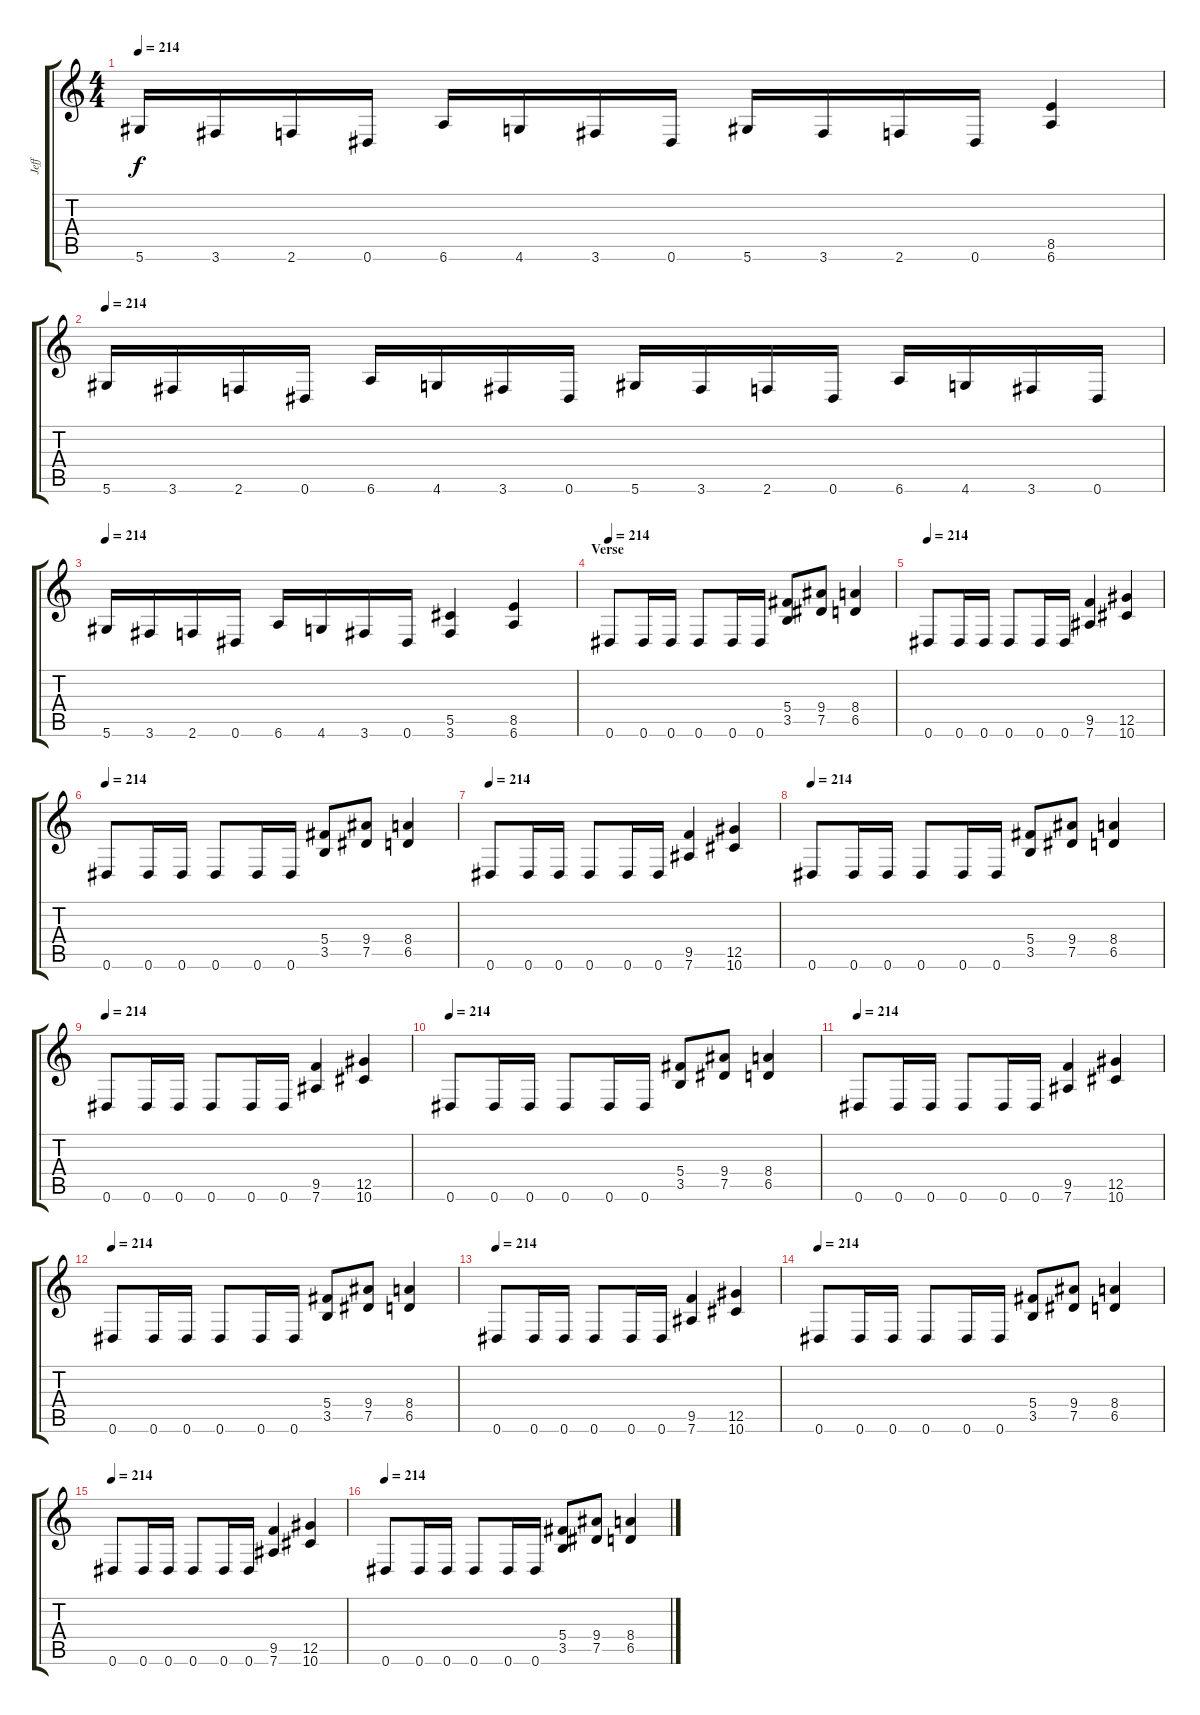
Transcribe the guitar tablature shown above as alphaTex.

\track ("Jeff" "Jeff") {instrument distortionguitar}
\staff {score tabs}
\tuning (Eb4 Bb3 Gb3 Db3 Ab2 Eb2) {hide}
\ts (4 4)
\tempo 214
\clef g2
\ks c
5.6.16{dy f} 3.6.16 2.6.16 0.6.16 6.6.16 4.6.16 3.6.16 0.6.16 5.6.16 3.6.16 2.6.16 0.6.16 (8.5 6.6).4 |
\tempo 214
5.6.16 3.6.16 2.6.16 0.6.16 6.6.16 4.6.16 3.6.16 0.6.16 5.6.16 3.6.16 2.6.16 0.6.16 6.6.16 4.6.16 3.6.16 0.6.16 |
\tempo 214
5.6.16 3.6.16 2.6.16 0.6.16 6.6.16 4.6.16 3.6.16 0.6.16 (5.5 3.6).4 (8.5 6.6).4 |
\section ("" "Verse")
\tempo 214
0.6.8 0.6.16 0.6.16 0.6.8 0.6.16 0.6.16 (5.4 3.5).8 (9.4 7.5).8 (8.4 6.5).4 |
\tempo 214
0.6.8 0.6.16 0.6.16 0.6.8 0.6.16 0.6.16 (9.5 7.6).4 (12.5 10.6).4 |
\tempo 214
0.6.8 0.6.16 0.6.16 0.6.8 0.6.16 0.6.16 (5.4 3.5).8 (9.4 7.5).8 (8.4 6.5).4 |
\tempo 214
0.6.8 0.6.16 0.6.16 0.6.8 0.6.16 0.6.16 (9.5 7.6).4 (12.5 10.6).4 |
\tempo 214
0.6.8 0.6.16 0.6.16 0.6.8 0.6.16 0.6.16 (5.4 3.5).8 (9.4 7.5).8 (8.4 6.5).4 |
\tempo 214
0.6.8 0.6.16 0.6.16 0.6.8 0.6.16 0.6.16 (9.5 7.6).4 (12.5 10.6).4 |
\tempo 214
0.6.8 0.6.16 0.6.16 0.6.8 0.6.16 0.6.16 (5.4 3.5).8 (9.4 7.5).8 (8.4 6.5).4 |
\tempo 214
0.6.8 0.6.16 0.6.16 0.6.8 0.6.16 0.6.16 (9.5 7.6).4 (12.5 10.6).4 |
\tempo 214
0.6.8 0.6.16 0.6.16 0.6.8 0.6.16 0.6.16 (5.4 3.5).8 (9.4 7.5).8 (8.4 6.5).4 |
\tempo 214
0.6.8 0.6.16 0.6.16 0.6.8 0.6.16 0.6.16 (9.5 7.6).4 (12.5 10.6).4 |
\tempo 214
0.6.8 0.6.16 0.6.16 0.6.8 0.6.16 0.6.16 (5.4 3.5).8 (9.4 7.5).8 (8.4 6.5).4 |
\tempo 214
0.6.8 0.6.16 0.6.16 0.6.8 0.6.16 0.6.16 (9.5 7.6).4 (12.5 10.6).4 |
\tempo 214
0.6.8 0.6.16 0.6.16 0.6.8 0.6.16 0.6.16 (5.4 3.5).8 (9.4 7.5).8 (8.4 6.5).4
